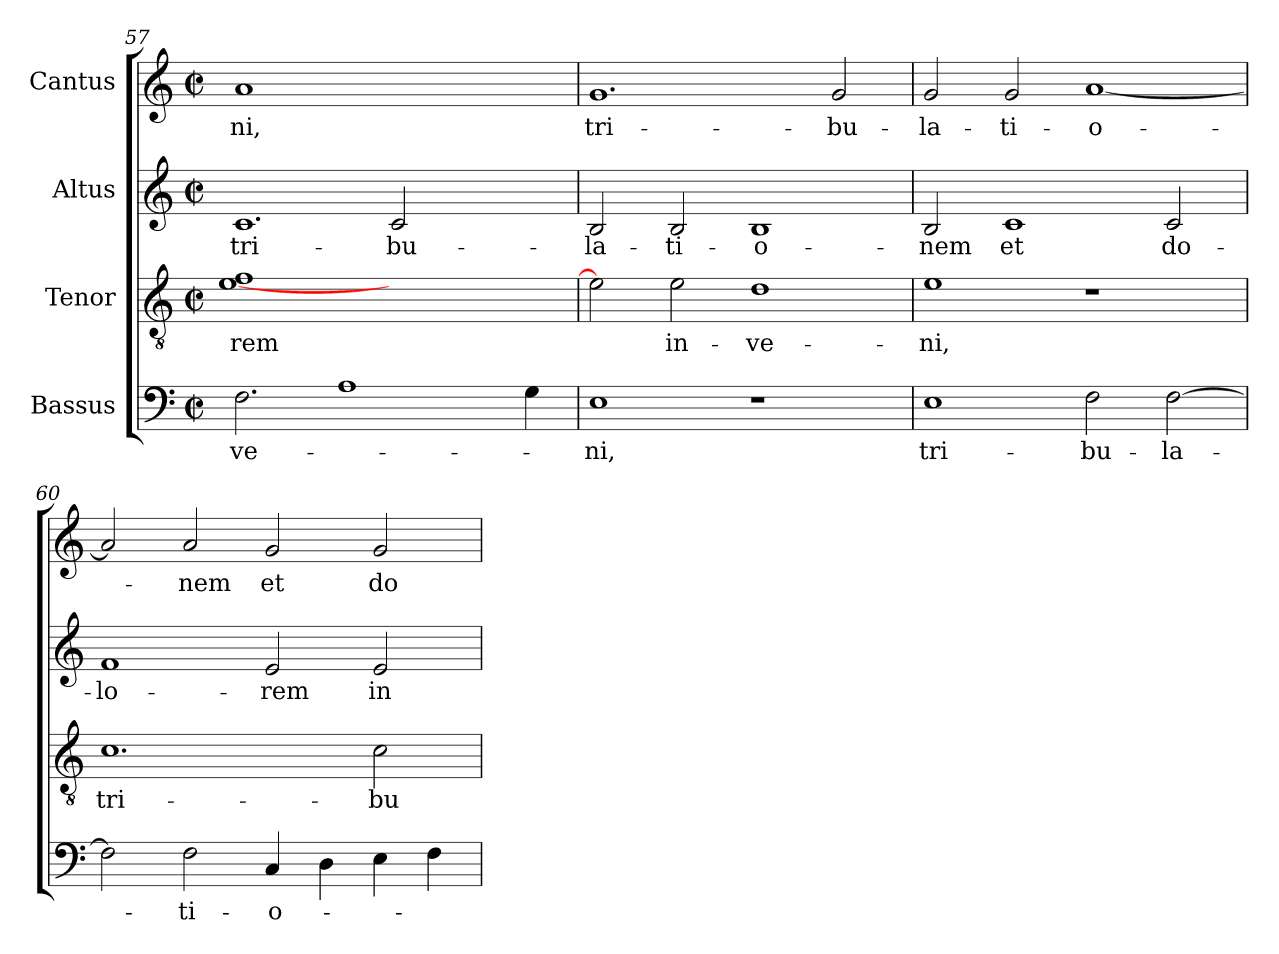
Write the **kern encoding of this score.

**kern	**text	**kern	**text	**kern	**text	**kern	**text
*part4	*part4	*part3	*part3	*part2	*part2	*part1	*part1
*staff4	*staff4	*staff3	*staff3	*staff2	*staff2	*staff1	*staff1
*I"Bassus	*	*I"Tenor	*	*I"Altus	*	*I"Cantus	*
*clefF4	*	*clefGv2	*	*clefG2	*	*clefG2	*
*M2/2	*	*M2/2	*	*M2/2	*	*M2/2	*
*met(c|)	*	*met(c|)	*	*met(c|)	*	*met(c|)	*
=57	=57	=57	=57	=57	=57	=57	=57
!	!LO:LY:b:cj	!	!LO:LY:b	!LO:N:vis=1.	!LO:LY:b:cj	!	!LO:LY:b:cj
2.F\	-ve-	1f [>1e	-rem	1c	tri-	1a	-ni,
1A	.	.	.	.	.	.	.
!	!	!	!	!	!LO:LY:b:cj	!	!
.	.	1ryy	.	2c/	-bu-	1ryy	.
.	.	.	.	2ryy	.	.	.
4G\	.	.	.	.	.	.	.
=58	=58	=58	=58	=58	=58	=58	=58
!	!LO:LY:b:cj	!	!	!	!LO:LY:b:cj	!	!LO:LY:b:cj
1E	-ni,	2e\]	.	2B/	-la-	1.g	tri-
!	!	!	!LO:LY:b:cj	!	!LO:LY:b:cj	!	!
.	.	2e\	in-	2B/	-ti-	.	.
!	!	!	!LO:LY:b:cj	!	!LO:LY:b:cj	!	!
1r	.	1d	-ve-	1B	-o-	.	.
!	!	!	!	!	!	!	!LO:LY:b:cj
.	.	.	.	.	.	2g/	-bu-
=59	=59	=59	=59	=59	=59	=59	=59
!	!LO:LY:b:cj	!	!LO:LY:b:cj	!	!LO:LY:b:cj	!	!LO:LY:b:cj
1E	tri-	1e	-ni,	2B/	-nem	2g/	-la-
!	!	!	!	!	!LO:LY:b:cj	!	!LO:LY:b:cj
.	.	.	.	1c	et	2g/	-ti-
!	!LO:LY:b:cj	!	!	!	!	!	!LO:LY:b:rj
2F\	-bu-	1r	.	.	.	[<1a	-o-
!	!LO:LY:b:cj	!	!	!	!LO:LY:b:cj	!	!
[>2F\	-la-	.	.	2c/	do-	.	.
=60	=60	=60	=60	=60	=60	=60	=60
!	!	!	!LO:LY:b:cj	!	!LO:LY:b:cj	!	!
2F\]	.	1.c	tri-	1f	-lo-	2a/]	.
!	!LO:LY:b:cj	!	!	!	!	!	!LO:LY:b:cj
2F\	-ti-	.	.	.	.	2a/	-nem
!	!LO:LY:b:cj	!	!	!	!LO:LY:b:cj	!	!LO:LY:b:cj
4C/	-o-	.	.	2e/	-rem	2g/	et
4D\	.	.	.	.	.	.	.
!	!	!	!LO:LY:b:cj	!	!LO:LY:b:cj	!	!LO:LY:b:cj
4E\	.	2c\	-bu-	2e/	in-	2g/	do-
4F\	.	.	.	.	.	.	.
=	=	=	=	=	=	=	=
*-	*-	*-	*-	*-	*-	*-	*-
